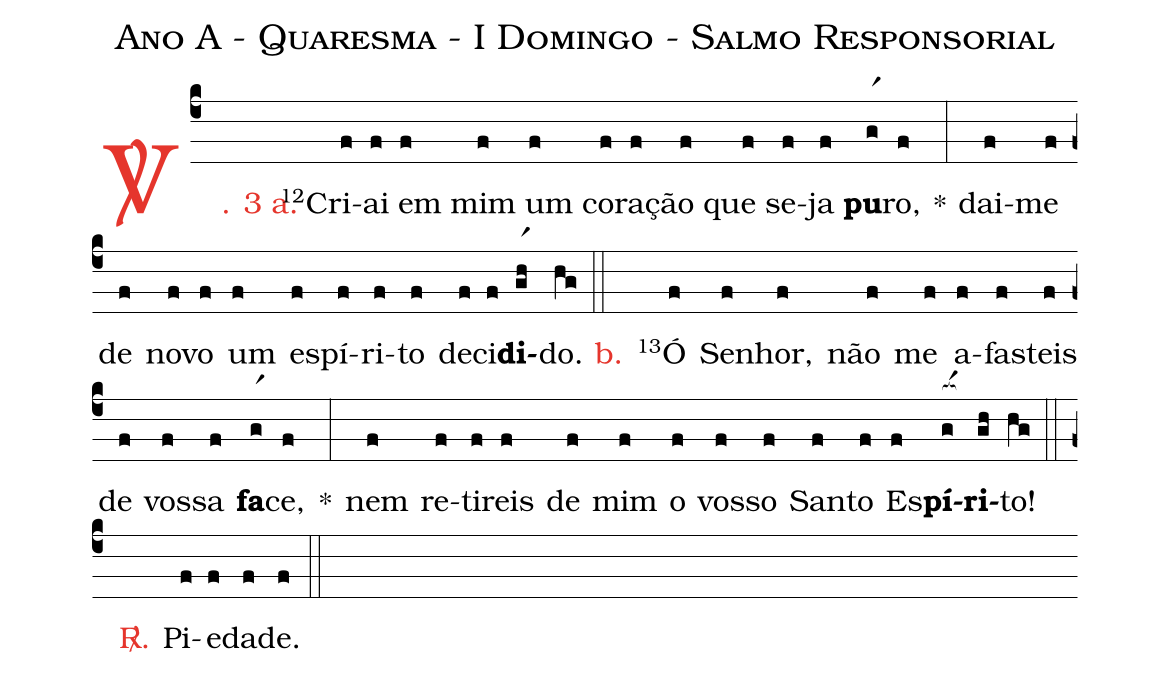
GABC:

name: Ano A - Quaresma - I Domingo - Salmo Responsorial;
%%
(c4)

<c><sp>V/</sp>. 3 a.</c>() <v>\VSup{12}</v>Cri(f)ai(f) em(f) mim(f) um(f) co(f)ra(f)ção(f) que(f) se(f)ja(f) <b>pu</b>(gr1)ro,(f) *(:)
dai-(f)me(f) de(f) no(f)vo(f) um(f) es(f)pí(f)ri(f)to(f) de(f)ci(f)<b>di</b>(gr1h)do.(hg)

(::)

<nlba><c>b.</c>() <v>\VSup{13}</v>Ó</nlba>(f) Se(f)nhor,(f) não(f) me(f) a(f)fas(f)teis(f) de(f) vos(f)sa(f) <b>fa</b>(gr1)ce,(f) *(:)
nem(f) re(f)ti(f)reis(f) de(f) mim(f) o(f) vos(f)so(f) San(f)to(f) Es(f)<b>pí</b>(g[ocba:1{])<b>ri</b>(gh[ocba:0}])to!(hg)

(::)

<nlba><c><sp>R/</sp>.</c>() Pi</nlba>(f)e(f)da(f)de.(f)

(::)
